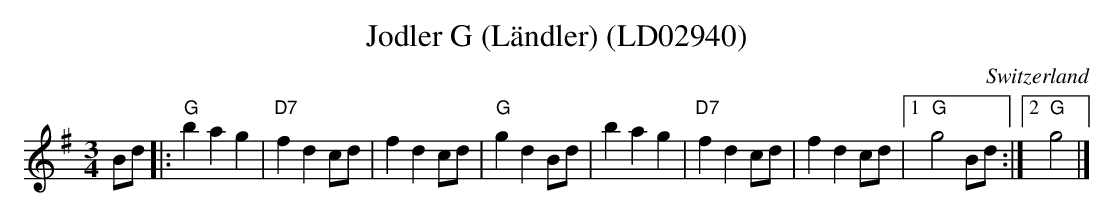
X:1
T:Jodler G (Ländler) (LD02940)
O:Switzerland
M:3/4
L:1/8
K:G major
Bd |: "G"b2 a2 g2 | "D7"f2 d2 cd | f2 d2 cd | "G"g2 d2 Bd | b2 a2 g2 | "D7"f2 d2 cd | f2 d2 cd |1 "G"g4 Bd :|2 "G"g4 |]
